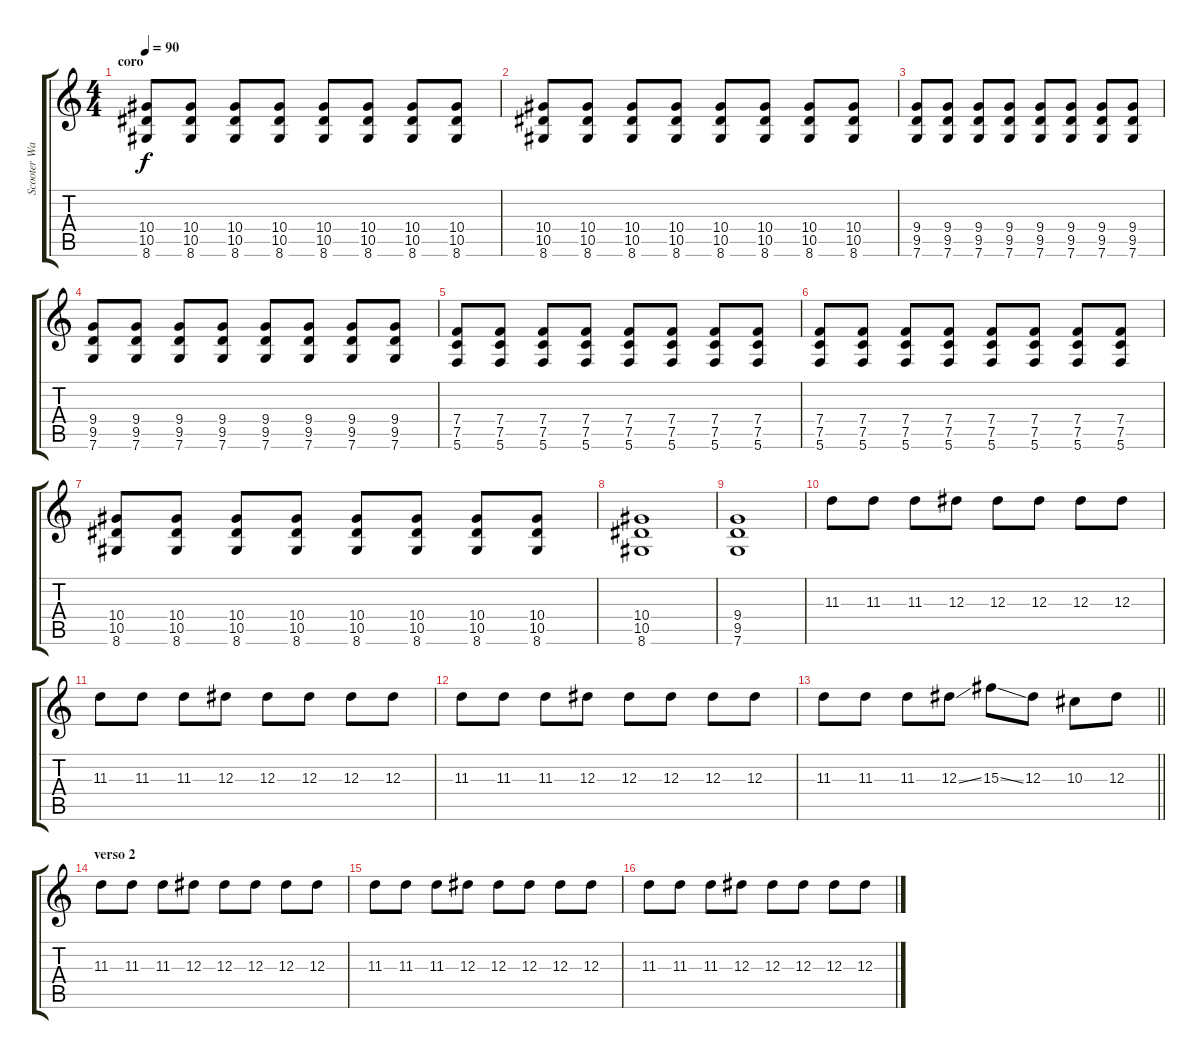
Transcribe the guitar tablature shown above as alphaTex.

\track ("Scooter Ward" "Scooter Wa") {instrument overdrivenguitar}
\staff {score tabs}
\tuning (C4 G3 Eb3 Bb2 F2 C2) {hide}
\ts (4 4)
\section ("" "coro")
\tempo 90
\clef g2
\ks c
(10.4 10.5 8.6).8{dy f volume 16 instrument overdrivenguitar} (10.4 10.5 8.6).8 (10.4 10.5 8.6).8 (10.4 10.5 8.6).8 (10.4 10.5 8.6).8 (10.4 10.5 8.6).8 (10.4 10.5 8.6).8 (10.4 10.5 8.6).8 |
(10.4 10.5 8.6).8 (10.4 10.5 8.6).8 (10.4 10.5 8.6).8 (10.4 10.5 8.6).8 (10.4 10.5 8.6).8 (10.4 10.5 8.6).8 (10.4 10.5 8.6).8 (10.4 10.5 8.6).8 |
(9.4 9.5 7.6).8 (9.4 9.5 7.6).8 (9.4 9.5 7.6).8 (9.4 9.5 7.6).8 (9.4 9.5 7.6).8 (9.4 9.5 7.6).8 (9.4 9.5 7.6).8 (9.4 9.5 7.6).8 |
(9.4 9.5 7.6).8 (9.4 9.5 7.6).8 (9.4 9.5 7.6).8 (9.4 9.5 7.6).8 (9.4 9.5 7.6).8 (9.4 9.5 7.6).8 (9.4 9.5 7.6).8 (9.4 9.5 7.6).8 |
(7.4 7.5 5.6).8 (7.4 7.5 5.6).8 (7.4 7.5 5.6).8 (7.4 7.5 5.6).8 (7.4 7.5 5.6).8 (7.4 7.5 5.6).8 (7.4 7.5 5.6).8 (7.4 7.5 5.6).8 |
(7.4 7.5 5.6).8 (7.4 7.5 5.6).8 (7.4 7.5 5.6).8 (7.4 7.5 5.6).8 (7.4 7.5 5.6).8 (7.4 7.5 5.6).8 (7.4 7.5 5.6).8 (7.4 7.5 5.6).8 |
(10.4 10.5 8.6).8 (10.4 10.5 8.6).8 (10.4 10.5 8.6).8 (10.4 10.5 8.6).8 (10.4 10.5 8.6).8 (10.4 10.5 8.6).8 (10.4 10.5 8.6).8 (10.4 10.5 8.6).8 |
(10.4 10.5 8.6).1 |
(9.4 9.5 7.6).1 |
11.3.8{volume 14 instrument overdrivenguitar} 11.3.8 11.3.8 12.3.8 12.3.8 12.3.8 12.3.8 12.3.8 |
11.3.8 11.3.8 11.3.8 12.3.8 12.3.8 12.3.8 12.3.8 12.3.8 |
11.3.8 11.3.8 11.3.8 12.3.8 12.3.8 12.3.8 12.3.8 12.3.8 |
\barLineRight lightlight
11.3.8 11.3.8 11.3.8 12.3{ss}.8 15.3{ss}.8 12.3.8 10.3.8 12.3.8 |
\section ("" "verso 2")
11.3.8 11.3.8 11.3.8 12.3.8 12.3.8 12.3.8 12.3.8 12.3.8 |
11.3.8 11.3.8 11.3.8 12.3.8 12.3.8 12.3.8 12.3.8 12.3.8 |
11.3.8 11.3.8 11.3.8 12.3.8 12.3.8 12.3.8 12.3.8 12.3.8
